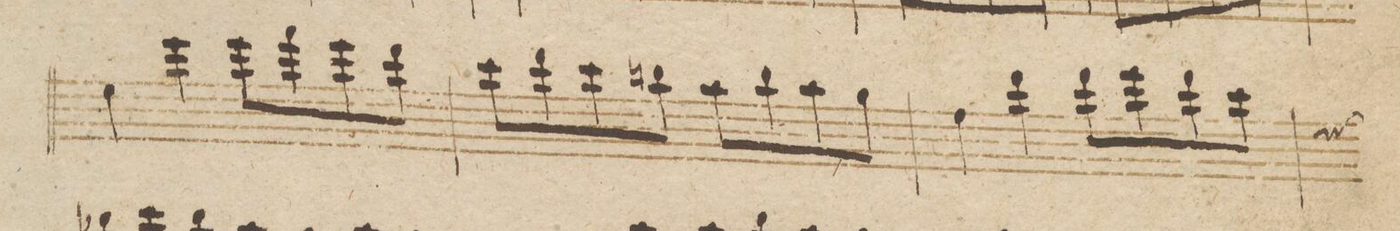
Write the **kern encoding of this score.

**kern	**dynam
*I"Violino 1mo	*
*clefG2	*
*k[b-]	*
*met(c)	*
*M4/4	*
4ee\	.
4eee\	.
8eee\L	.
8fff\	.
8eee\	.
8ddd\J	.
=192	=192
8ccc\L	.
8ddd\	.
8ccc\	.
8bbn\J	.
8aa\L	.
8bb\	.
8aa\	.
8gg\J	.
=193	=193
4ff\	.
4ddd\	.
8ddd\L	.
8eee\	.
8ddd\	.
8ccc\J	.
*custos:ee	*
=194	=194
*-	*-
